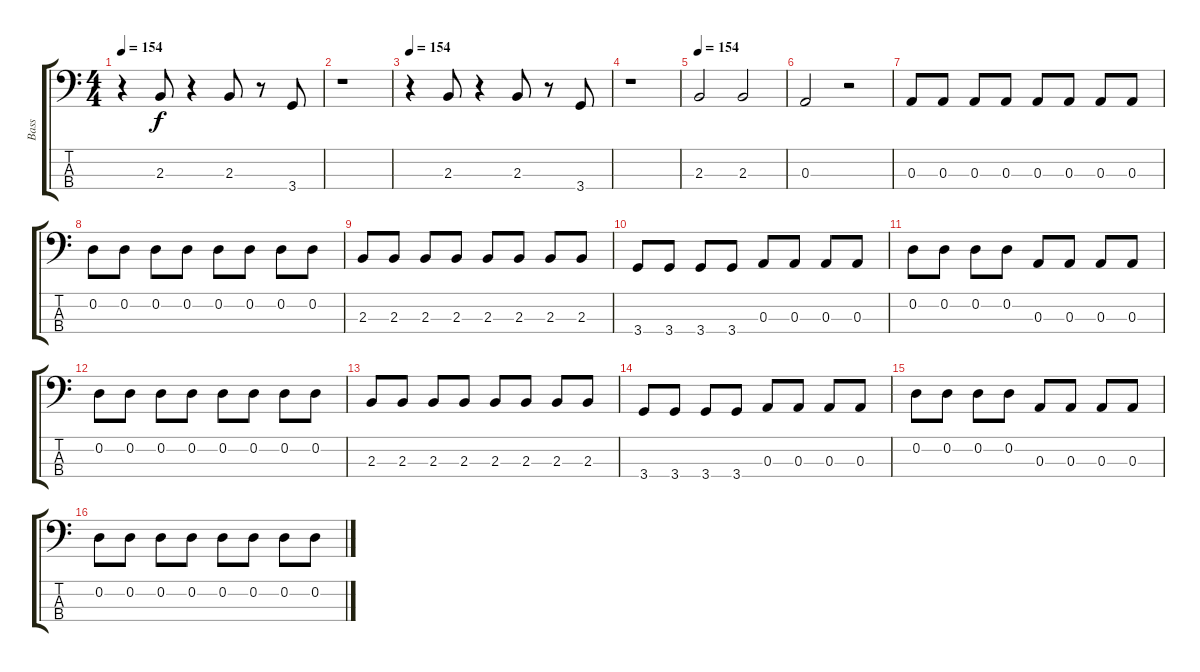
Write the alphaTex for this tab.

\track ("Bass" "Bass") {instrument electricbassfinger}
\staff {score tabs}
\tuning (G2 D2 A1 E1) {hide}
\ts (4 4)
\tempo 154
\clef f4
\ks c
r.4{dy f} 2.3.8 r.4 2.3.8 r.8 3.4.8 |
r.1 |
\tempo 154
r.4 2.3.8 r.4 2.3.8 r.8 3.4.8 |
r.1 |
\tempo 154
2.3.2 2.3.2 |
0.3.2 r.2 |
0.3.8 0.3.8 0.3.8 0.3.8 0.3.8 0.3.8 0.3.8 0.3.8 |
0.2.8 0.2.8 0.2.8 0.2.8 0.2.8 0.2.8 0.2.8 0.2.8 |
2.3.8 2.3.8 2.3.8 2.3.8 2.3.8 2.3.8 2.3.8 2.3.8 |
3.4.8 3.4.8 3.4.8 3.4.8 0.3.8 0.3.8 0.3.8 0.3.8 |
0.2.8 0.2.8 0.2.8 0.2.8 0.3.8 0.3.8 0.3.8 0.3.8 |
0.2.8 0.2.8 0.2.8 0.2.8 0.2.8 0.2.8 0.2.8 0.2.8 |
2.3.8 2.3.8 2.3.8 2.3.8 2.3.8 2.3.8 2.3.8 2.3.8 |
3.4.8 3.4.8 3.4.8 3.4.8 0.3.8 0.3.8 0.3.8 0.3.8 |
0.2.8 0.2.8 0.2.8 0.2.8 0.3.8 0.3.8 0.3.8 0.3.8 |
0.2.8 0.2.8 0.2.8 0.2.8 0.2.8 0.2.8 0.2.8 0.2.8
